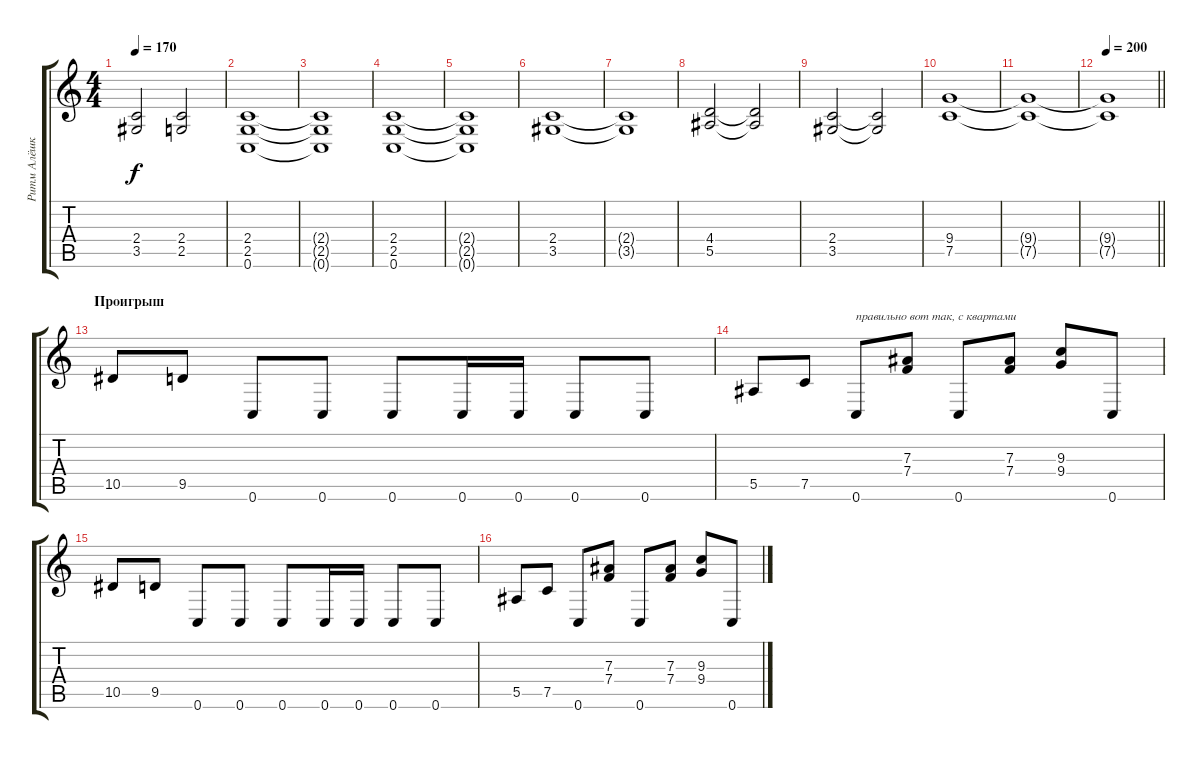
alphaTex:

\track ("Ритм Алёшка" "Ритм Алёшк") {instrument distortionguitar}
\staff {score tabs}
\tuning (C4 G3 Eb3 Bb2 F2 C2) {hide}
\ts (4 4)
\tempo 170
\clef g2
\ks c
(2.4 3.5).2{dy f} (2.4 2.5).2 |
(2.4 2.5 0.6).1 |
(2.4{t} 2.5{t} 0.6{t}).1 |
(2.4 2.5 0.6).1 |
(2.4{t} 2.5{t} 0.6{t}).1 |
(2.4 3.5).1 |
(2.4{t} 3.5{t}).1 |
(4.4 5.5).2 (4.4{t} 5.5{t}).2 |
(2.4 3.5).2 (2.4{t} 3.5{t}).2 |
(9.4 7.5).1 |
(9.4{t} 7.5{t}).1 |
\tempo 200
\barLineRight lightlight
(9.4{t} 7.5{t}).1 |
\section ("" "Проигрыш")
10.5.8 9.5.8 0.6.8 0.6.8 0.6.8 0.6.16 0.6.16 0.6.8 0.6.8 |
5.5.8 7.5.8 0.6.8{txt "правильно вот так, с квартами"} (7.3 7.4).8 0.6.8 (7.3 7.4).8 (9.3 9.4).8 0.6.8 |
10.5.8 9.5.8 0.6.8 0.6.8 0.6.8 0.6.16 0.6.16 0.6.8 0.6.8 |
5.5.8 7.5.8 0.6.8 (7.3 7.4).8 0.6.8 (7.3 7.4).8 (9.3 9.4).8 0.6.8
